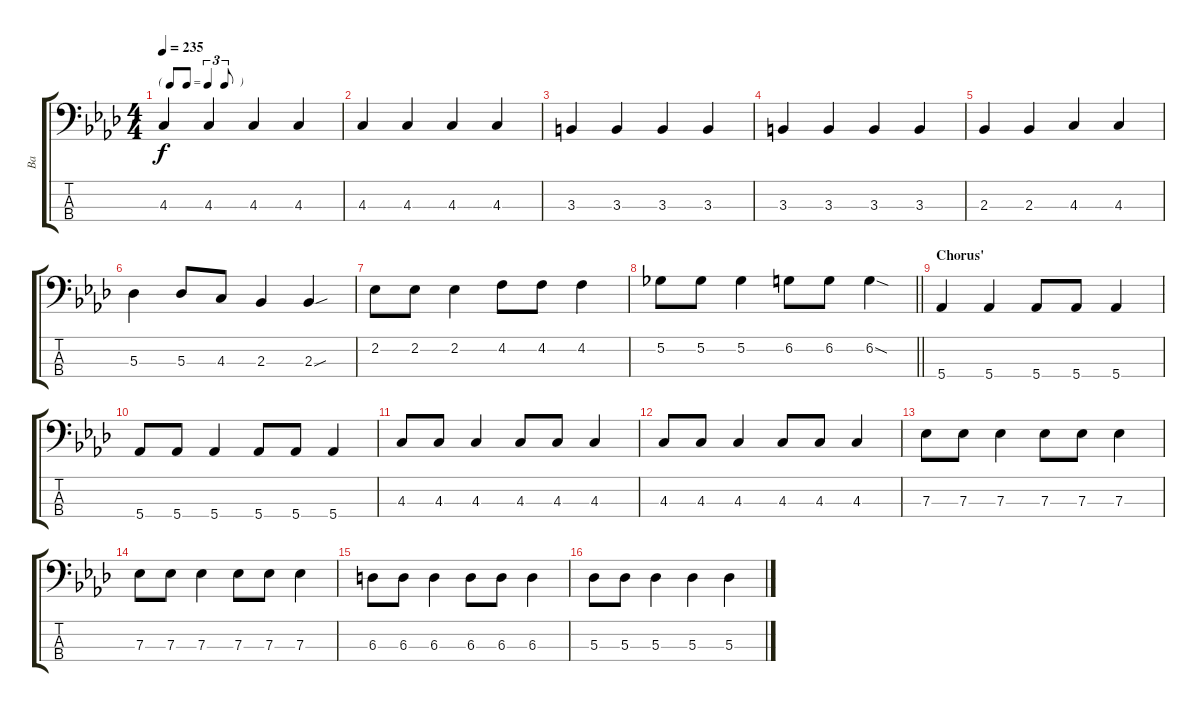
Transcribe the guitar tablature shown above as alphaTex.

\track ("Ba" "Ba") {instrument electricbassfinger}
\staff {score tabs}
\tuning (Gb2 Db2 Ab1 Eb1) {hide}
\ts (4 4)
\tf triplet8th
\tempo 235
\clef f4
\ks ab
4.3.4{dy f} 4.3.4 4.3.4 4.3.4 |
4.3.4 4.3.4 4.3.4 4.3.4 |
3.3.4 3.3.4 3.3.4 3.3.4 |
3.3.4 3.3.4 3.3.4 3.3.4 |
2.3.4 2.3.4 4.3.4 4.3.4 |
5.3.4 5.3.8 4.3.8 2.3.4 2.3{sou}.4 |
2.2.8 2.2.8 2.2.4 4.2.8 4.2.8 4.2.4 |
\barLineRight lightlight
5.2.8 5.2.8 5.2.4 6.2.8 6.2.8 6.2{sod}.4 |
\section ("" "Chorus'")
5.4.4 5.4.4 5.4.8 5.4.8 5.4.4 |
5.4.8 5.4.8 5.4.4 5.4.8 5.4.8 5.4.4 |
4.3.8 4.3.8 4.3.4 4.3.8 4.3.8 4.3.4 |
4.3.8 4.3.8 4.3.4 4.3.8 4.3.8 4.3.4 |
7.3.8 7.3.8 7.3.4 7.3.8 7.3.8 7.3.4 |
7.3.8 7.3.8 7.3.4 7.3.8 7.3.8 7.3.4 |
6.3.8 6.3.8 6.3.4 6.3.8 6.3.8 6.3.4 |
5.3.8 5.3.8 5.3.4 5.3.4 5.3.4
